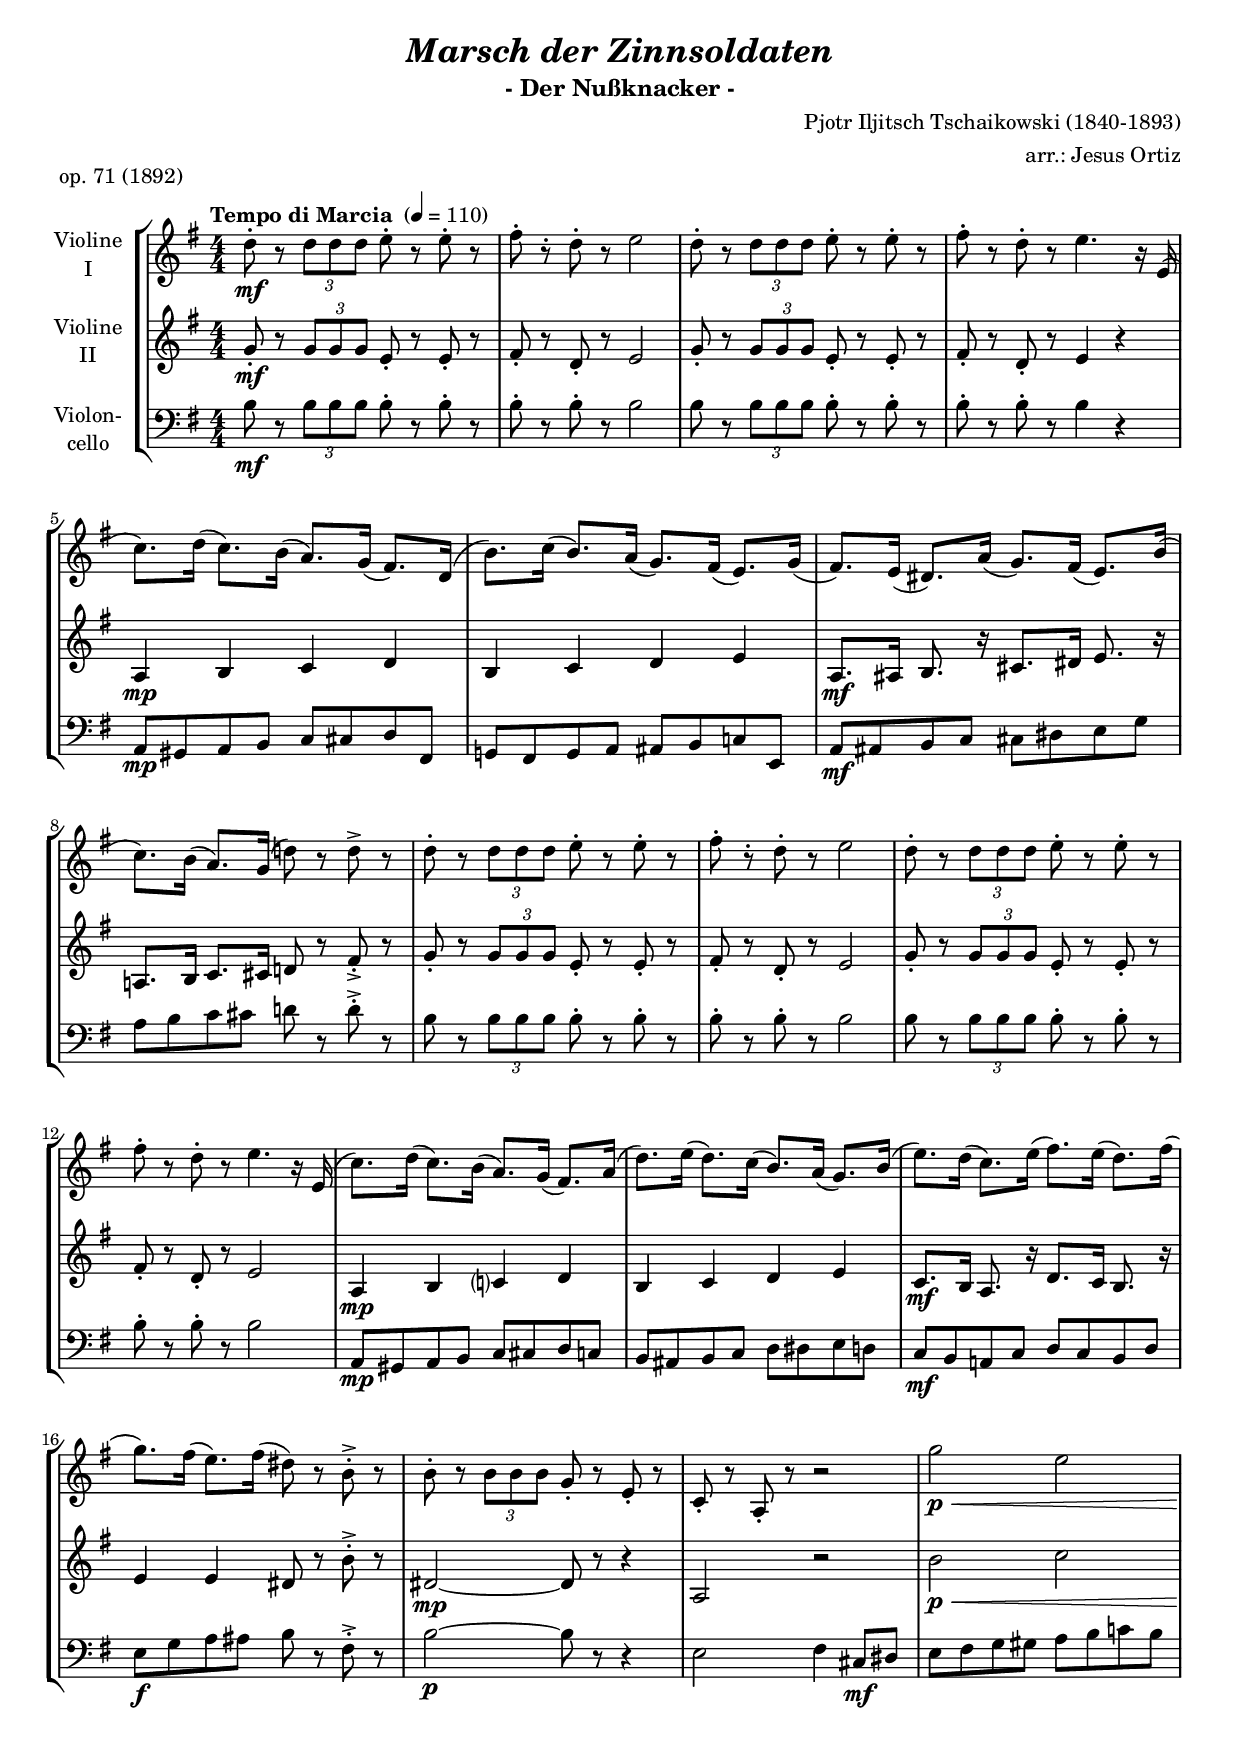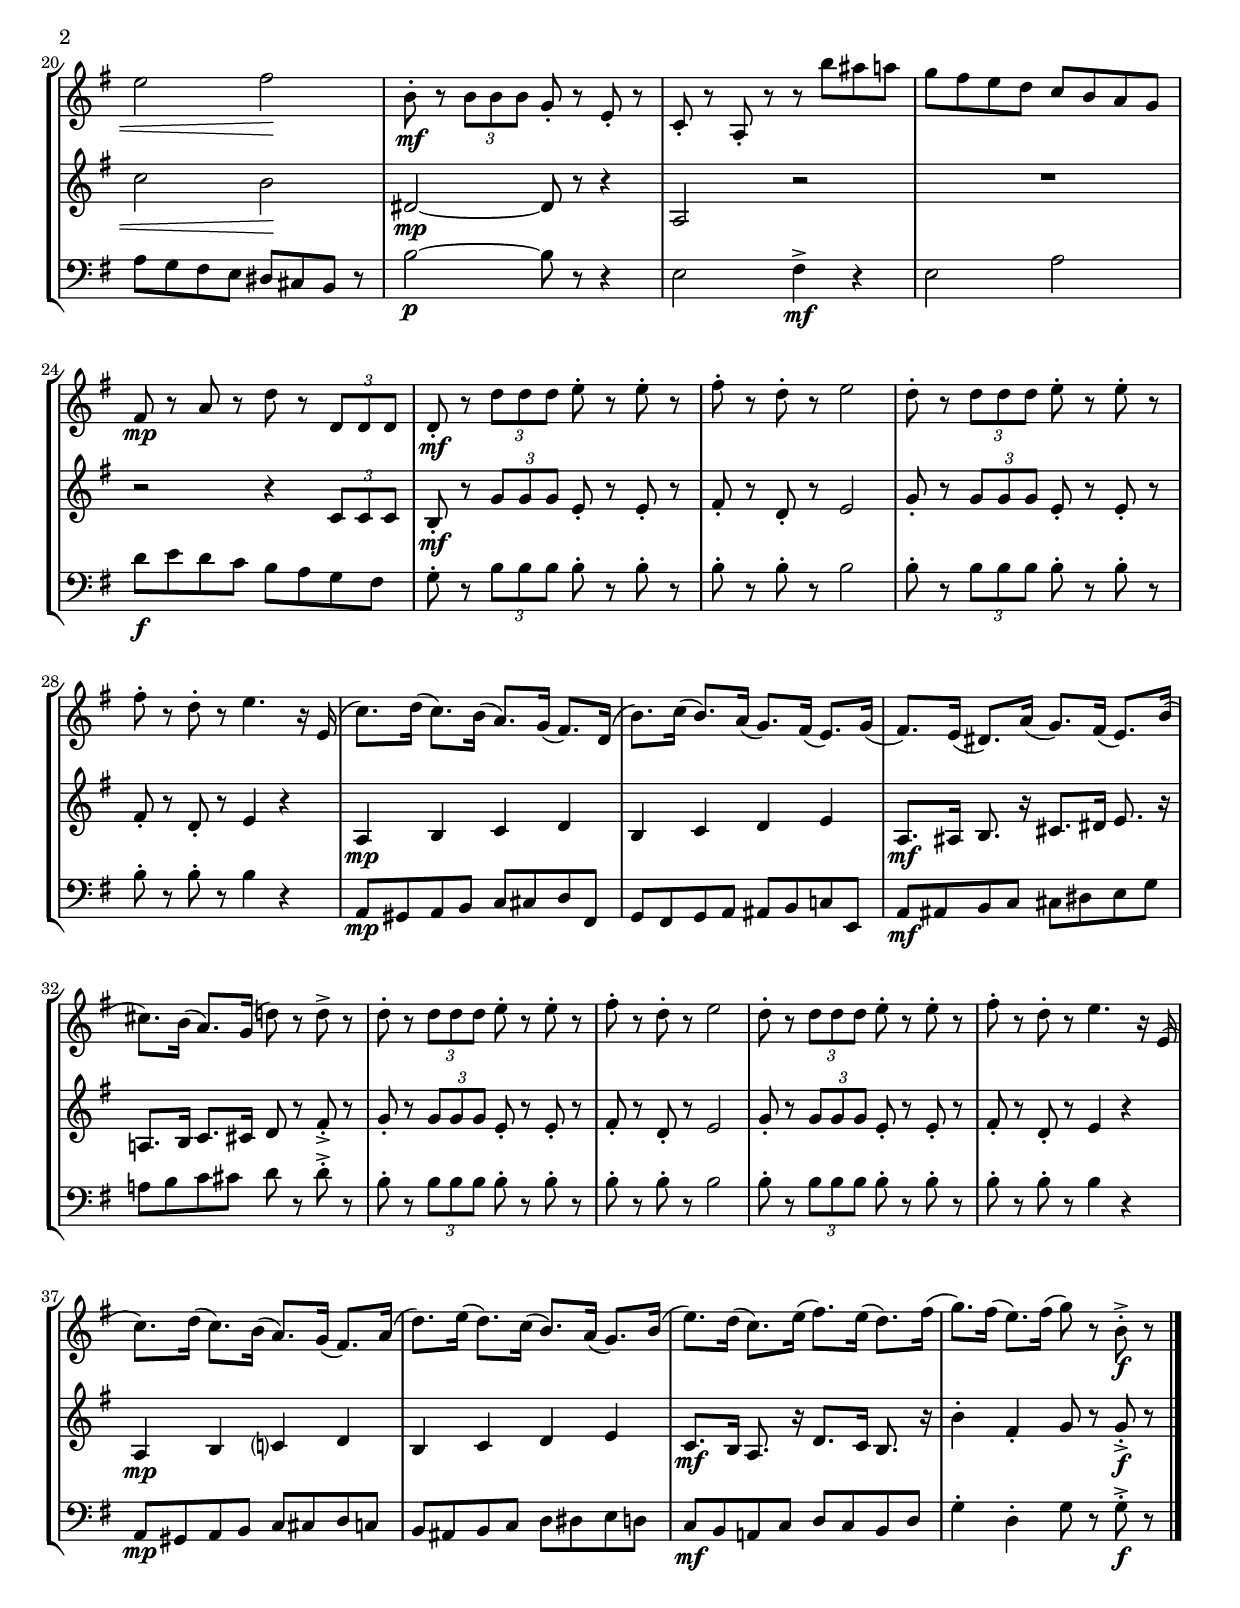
\version "2.18.2"
\include "deutsch.ly"
  
#(set-global-staff-size 18.3)

\header {
  title     = \markup \bold \italic "Marsch der Zinnsoldaten"
  subtitle  = "- Der Nußknacker -"
  composer  = "Pjotr Iljitsch Tschaikowski (1840-1893)"
  arranger  = "arr.: Jesus Ortiz"
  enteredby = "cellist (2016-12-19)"
  piece     = "op. 71 (1892)"
}

voiceconsts = {
  \key g \major
  \clef "treble"
  \time 4/4
  \numericTimeSignature
  \compressFullBarRests
  % Set default beaming for all staves
%  \set Timing.beamExceptions = #'()
%  \set Timing.baseMoment     = #(ly:make-moment 1 4)
%  \set Timing.beatStructure  = #'(1 1 1)
  \tempo "Tempo di Marcia " 4=110
}

mifl = "flute"
mist = "string ensemble 1"
%minstr = "accordion"
miba = "bassoon"
%milo = "drawbar organ"
milo = "harpsichord"

va = \relative c'' {
  \voiceconsts

  d8-.\mf r \tuplet 3/2 4 { d d d } e-. r e-. r
  fis-. r-. d-. r e2
  d8-. r \tuplet 3/2 4 { d d d } e-. r e-. r
  fis-. r d-. r e4. r16 e,(

  c'8.) d16( c8.) h16( a8.) g16( fis8.) d16(
  h'8.) c16( h8.) a16( g8.) fis16( e8.) g16(
  fis8.) e16( dis8.) a'16( g8.) fis16( e8.) h'16(

  c8.) h16( a8.) g16( d'!8) r d-> r
  d-. r \tuplet 3/2 4 { d d d } e-. r e-. r
  fis-. r-. d-. r e2
  d8-. r \tuplet 3/2 4 { d d d } e-. r e-. r
  
  fis-. r d-. r e4. r16 e,(
  c'8.) d16( c8.) h16( a8.) g16( fis8.) a16(
  d8.) e16( d8.) c16( h8.) a16( g8.) h16(
  e8.) d16( c8.) e16( fis8.) e16( d8.) fis16(

  g8.) fis16( e8.) fis16( dis8) r h-.-> r
  h-. r \tuplet 3/2 4 { h h h } g-. r e-. r
  c-. r a-. r r2

  g''2\p\< e

  e fis\!
  h,8-.\mf r \tuplet 3/2 4 { h h h } g-. r e-. r
  c-. r a-. r r h'' ais a
  g fis e d c h a g

  fis\mp r a r d r \tuplet 3/2 4 { d, d d }
  d-.\mf r \tuplet 3/2 4 { d' d d } e-. r e-. r
  fis-. r d-. r e2
  d8-. r \tuplet 3/2 4 { d d d } e-. r e-. r

  fis-. r d-. r e4. r16 e,(
  c'8.) d16( c8.) h16( a8.) g16( fis8.) d16(
  h'8.) c16( h8.) a16( g8.) fis16( e8.) g16(

  fis8.) e16( dis8.) a'16( g8.) fis16( e8.) h'16(
  cis8.) h16( a8.) g16( d'!8) r d-> r
  d-. r \tuplet 3/2 4 { d d d } e-. r e-. r
  fis-. r d-. r e2

  d8-. r \tuplet 3/2 4 { d d d } e-. r e-. r
  fis-. r d-. r e4. r16 e,(
  c'8.) d16( c8.) h16( a8.) g16( fis8.) a16(
  d8.) e16( d8.) c16( h8.) a16( g8.) h16(

  e8.) d16( c8.) e16( fis8.) e16( d8.) fis16(
  g8.) fis16( e8.) fis16( g8) r h,-.->\f r \bar "|."
}

vb = \relative c'' {
  \voiceconsts

  g8-.\mf r \tuplet 3/2 4 { g g g } e-. r e-. r
  fis-. r d-. r e2
  g8-. r \tuplet 3/2 4 { g g g } e-. r e-. r
  fis-. r d-. r e4 r

  a,\mp h c d
  h c d e
  a,8.\mf ais16 h8. r16 cis8. dis16 e8. r16

  a,!8. h16 c8. cis16 d!8 r fis-.-> r
  g-. r \tuplet 3/2 4 { g g g } e-. r e-. r
  fis-. r d-. r e2
  g8-. r \tuplet 3/2 4 { g g g } e-. r e-. r
  
  fis-. r d-. r e2
  a,4\mp h c? d
  h c d e
  c8.\mf h16 a8. r16 d8. c16 h8. r16

  e4 e dis8 r h'-.-> r
  dis,2~\mp dis8 r r4
  a2 r
  h'\p\< c

  c h\!
  dis,~\mp dis8 r r4
  a2 r
  R1

  r2 r4 \tuplet 3/2 4 { c8 c c }
  h-.\mf r \tuplet 3/2 4 { g' g g } e-. r e-. r
  fis-. r d-. r e2
  g8-. r \tuplet 3/2 4 { g g g } e-. r e-. r

  fis-. r d-. r e4 r
  a,\mp h c d
  h c d e

  a,8.\mf ais16 h8. r16 cis8. dis16 e8. r16
  a,!8. h16 c8. cis16 d8 r fis-.-> r
  g-. r \tuplet 3/2 4 { g g g } e-. r e-. r
  fis-. r d-. r e2

  g8-. r \tuplet 3/2 4 { g g g } e-. r e-. r
  fis-. r d-. r e4 r
  a,\mp h c? d
  h c d e

  c8.\mf h16 a8. r16 d8. c16 h8. r16
  h'4-. fis-. g8 r g-.->\f r \bar "|."
}

vc = \relative c' {
  \voiceconsts
  \clef "bass"

  h8\mf r \tuplet 3/2 4 { h h h } h-. r h-. r
  h-. r h-. r h2
  h8 r \tuplet 3/2 4 { h h h } h-. r h-. r
  h-. r h-. r h4 r

  a,8\mp gis a h c cis d fis,
  g! fis g a ais h c! e,
  a\mf ais h c cis dis e g

  a h c cis d! r d-.-> r
  h r \tuplet 3/2 4 { h h h } h-. r h-. r
  h-. r h-. r h2
  h8 r \tuplet 3/2 4 { h h h } h-. r h-. r
  
  h-. r h-. r h2
  a,8\mp gis a h c cis d c
  h ais h c d dis e d
  c\mf h a! c d c h d

  e\f g a ais h r fis-.-> r
  h2~\p h8 r r4
  e,2 fis4 cis8\mf dis
  e fis g gis a h c! h

  a g fis e dis cis h r
  h'2~\p h8 r r4
  e,2 fis4->\mf r
  e2 a

  d8\f e d c h a g fis
  g-. r \tuplet 3/2 4 { h h h } h-. r h-. r
  h-. r h-. r h2
  h8-. r \tuplet 3/2 4 { h h h } h-. r h-. r

  h-. r h-. r h4 r
  a,8\mp gis a h c cis d fis,
  g fis g a ais h c! e,

  a\mf ais h c cis dis e g
  a! h c cis d r d-.-> r
  h-. r \tuplet 3/2 4 { h h h } h-. r h-. r
  h-. r h-. r h2

  h8-. r \tuplet 3/2 4 { h h h } h-. r h-. r
  h-. r h-. r h4 r
  a,8\mp gis a h c cis d c
  h ais h c d dis e d

  c\mf h a! c d c h d
  g4-. d-. g8 r g-.->\f r \bar "|."
}


music = \new StaffGroup <<
      \new Staff {
	\set Staff.midiInstrument = \mist
	\set Staff.instrumentName = \markup \center-column { "Violine" "I" }
	\transpose g g { \va }
      }

      \new Staff {
	\set Staff.midiInstrument = \mist
	\set Staff.instrumentName = \markup \center-column { "Violine" "II" }
	\transpose g g { \vb }
      }

      \new Staff {
	\set Staff.midiInstrument = \miba
	\set Staff.instrumentName = \markup \center-column { "Violon-" "cello" }
	\transpose g g { \vc }
      }
>>

\book {
  \score {
    \music
    \layout {}
  }

  \score {
    \unfoldRepeats \music

    \midi {
      \context {
        \Score
      }
    }
  }
}
